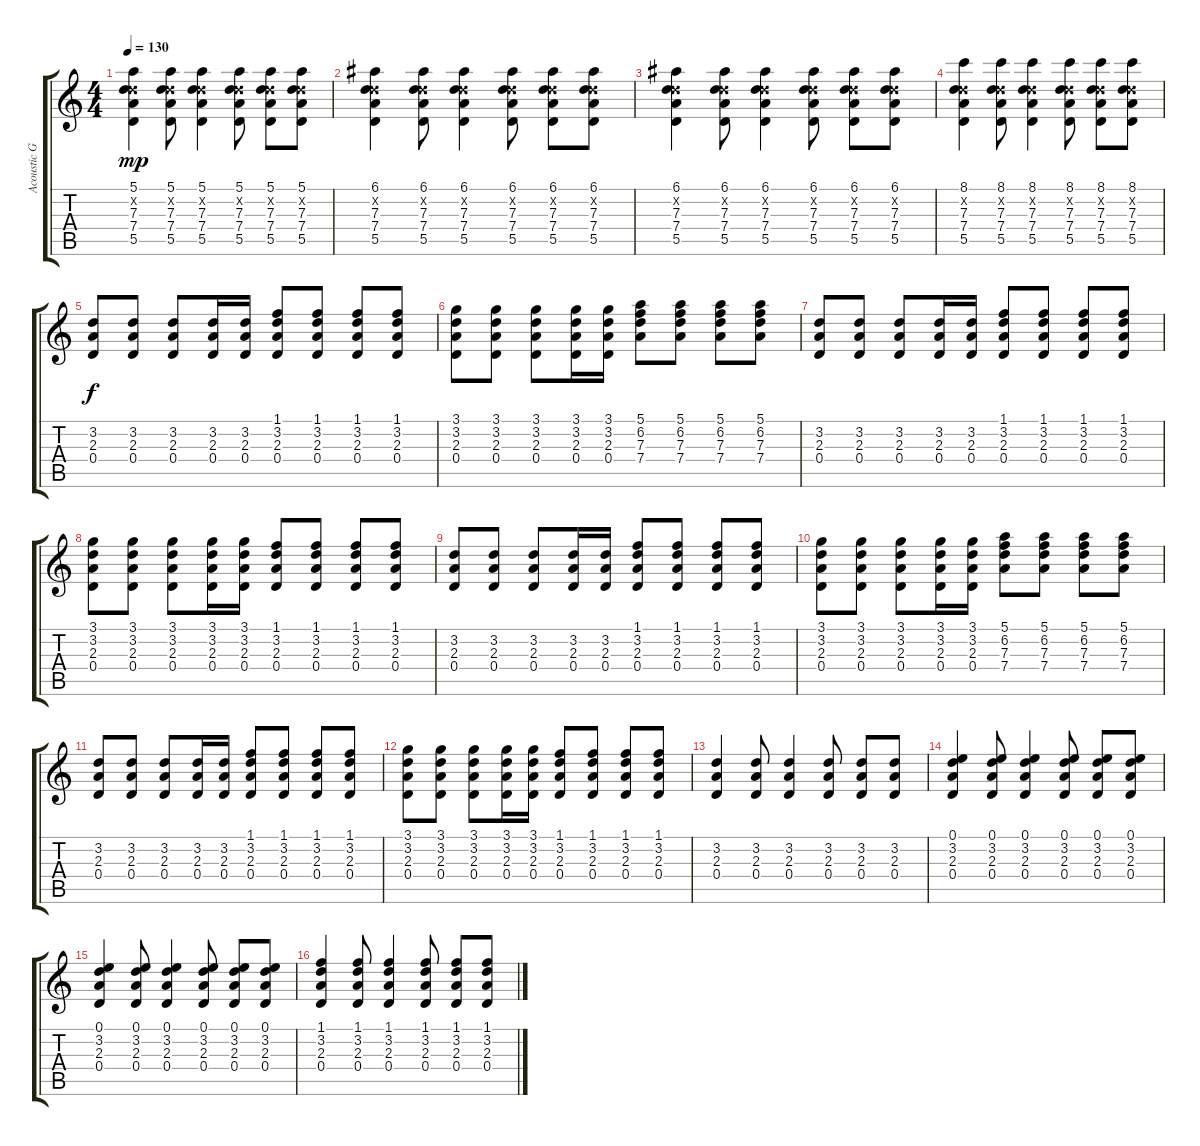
\track ("Acoustic Guitar" "Acoustic G") {instrument acousticguitarsteel}
\staff {score tabs}
\tuning (E4 B3 G3 D3 A2 E2) {hide}
\ts (4 4)
\tempo 130
\clef g2
\ks c
(5.1 3.2{x} 7.3 7.4 5.5).4{dy mp} (5.1 3.2{x} 7.3 7.4 5.5).8 (5.1 3.2{x} 7.3 7.4 5.5).4 (5.1 3.2{x} 7.3 7.4 5.5).8 (5.1 3.2{x} 7.3 7.4 5.5).8 (5.1 3.2{x} 7.3 7.4 5.5).8 |
(6.1 3.2{x} 7.3 7.4 5.5).4 (6.1 3.2{x} 7.3 7.4 5.5).8 (6.1 3.2{x} 7.3 7.4 5.5).4 (6.1 3.2{x} 7.3 7.4 5.5).8 (6.1 3.2{x} 7.3 7.4 5.5).8 (6.1 3.2{x} 7.3 7.4 5.5).8 |
(6.1 3.2{x} 7.3 7.4 5.5).4 (6.1 3.2{x} 7.3 7.4 5.5).8 (6.1 3.2{x} 7.3 7.4 5.5).4 (6.1 3.2{x} 7.3 7.4 5.5).8 (6.1 3.2{x} 7.3 7.4 5.5).8 (6.1 3.2{x} 7.3 7.4 5.5).8 |
(8.1 3.2{x} 7.3 7.4 5.5).4 (8.1 3.2{x} 7.3 7.4 5.5).8 (8.1 3.2{x} 7.3 7.4 5.5).4 (8.1 3.2{x} 7.3 7.4 5.5).8 (8.1 3.2{x} 7.3 7.4 5.5).8 (8.1 3.2{x} 7.3 7.4 5.5).8 |
(3.2 2.3 0.4).8{dy f} (3.2 2.3 0.4).8 (3.2 2.3 0.4).8 (3.2 2.3 0.4).16 (3.2 2.3 0.4).16 (1.1 3.2 2.3 0.4).8 (1.1 3.2 2.3 0.4).8 (1.1 3.2 2.3 0.4).8 (1.1 3.2 2.3 0.4).8 |
(3.1 3.2 2.3 0.4).8 (3.1 3.2 2.3 0.4).8 (3.1 3.2 2.3 0.4).8 (3.1 3.2 2.3 0.4).16 (3.1 3.2 2.3 0.4).16 (5.1 6.2 7.3 7.4).8 (5.1 6.2 7.3 7.4).8 (5.1 6.2 7.3 7.4).8 (5.1 6.2 7.3 7.4).8 |
(3.2 2.3 0.4).8 (3.2 2.3 0.4).8 (3.2 2.3 0.4).8 (3.2 2.3 0.4).16 (3.2 2.3 0.4).16 (1.1 3.2 2.3 0.4).8 (1.1 3.2 2.3 0.4).8 (1.1 3.2 2.3 0.4).8 (1.1 3.2 2.3 0.4).8 |
(3.1 3.2 2.3 0.4).8 (3.1 3.2 2.3 0.4).8 (3.1 3.2 2.3 0.4).8 (3.1 3.2 2.3 0.4).16 (3.1 3.2 2.3 0.4).16 (1.1 3.2 2.3 0.4).8 (1.1 3.2 2.3 0.4).8 (1.1 3.2 2.3 0.4).8 (1.1 3.2 2.3 0.4).8 |
(3.2 2.3 0.4).8 (3.2 2.3 0.4).8 (3.2 2.3 0.4).8 (3.2 2.3 0.4).16 (3.2 2.3 0.4).16 (1.1 3.2 2.3 0.4).8 (1.1 3.2 2.3 0.4).8 (1.1 3.2 2.3 0.4).8 (1.1 3.2 2.3 0.4).8 |
(3.1 3.2 2.3 0.4).8 (3.1 3.2 2.3 0.4).8 (3.1 3.2 2.3 0.4).8 (3.1 3.2 2.3 0.4).16 (3.1 3.2 2.3 0.4).16 (5.1 6.2 7.3 7.4).8 (5.1 6.2 7.3 7.4).8 (5.1 6.2 7.3 7.4).8 (5.1 6.2 7.3 7.4).8 |
(3.2 2.3 0.4).8 (3.2 2.3 0.4).8 (3.2 2.3 0.4).8 (3.2 2.3 0.4).16 (3.2 2.3 0.4).16 (1.1 3.2 2.3 0.4).8 (1.1 3.2 2.3 0.4).8 (1.1 3.2 2.3 0.4).8 (1.1 3.2 2.3 0.4).8 |
(3.1 3.2 2.3 0.4).8 (3.1 3.2 2.3 0.4).8 (3.1 3.2 2.3 0.4).8 (3.1 3.2 2.3 0.4).16 (3.1 3.2 2.3 0.4).16 (1.1 3.2 2.3 0.4).8 (1.1 3.2 2.3 0.4).8 (1.1 3.2 2.3 0.4).8 (1.1 3.2 2.3 0.4).8 |
(3.2 2.3 0.4).4 (3.2 2.3 0.4).8 (3.2 2.3 0.4).4 (3.2 2.3 0.4).8 (3.2 2.3 0.4).8 (3.2 2.3 0.4).8 |
(0.1 3.2 2.3 0.4).4 (0.1 3.2 2.3 0.4).8 (0.1 3.2 2.3 0.4).4 (0.1 3.2 2.3 0.4).8 (0.1 3.2 2.3 0.4).8 (0.1 3.2 2.3 0.4).8 |
(0.1 3.2 2.3 0.4).4 (0.1 3.2 2.3 0.4).8 (0.1 3.2 2.3 0.4).4 (0.1 3.2 2.3 0.4).8 (0.1 3.2 2.3 0.4).8 (0.1 3.2 2.3 0.4).8 |
(1.1 3.2 2.3 0.4).4 (1.1 3.2 2.3 0.4).8 (1.1 3.2 2.3 0.4).4 (1.1 3.2 2.3 0.4).8 (1.1 3.2 2.3 0.4).8 (1.1 3.2 2.3 0.4).8
